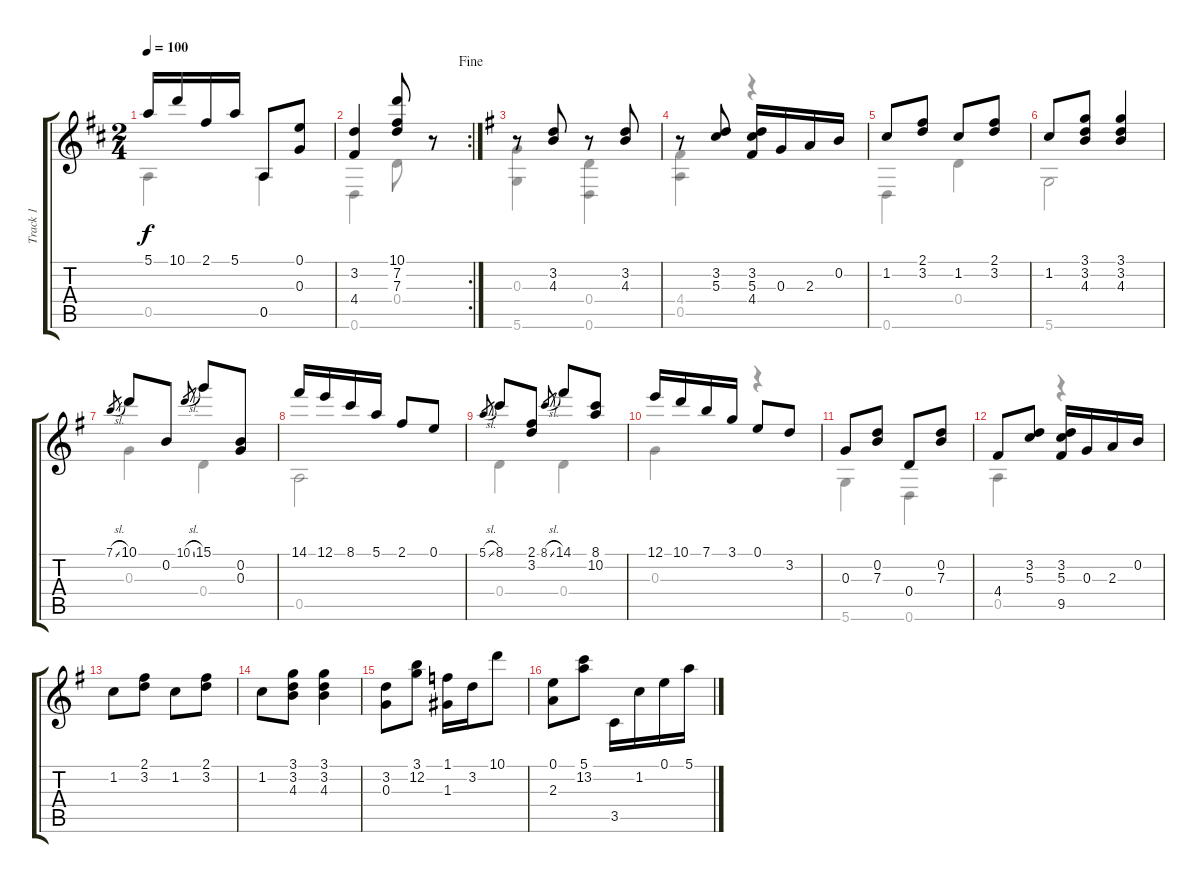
\track ("Track 1" "Track 1") {instrument acousticguitarsteel}
\staff {score tabs}
\tuning (E4 B3 G3 D3 A2 D2) {hide}
\voice
\ts (2 4)
\tempo 100
\clef g2
\ks d
5.1.16{dy f} 10.1.16 2.1.16 5.1.16 0.5.8 (0.1 0.3).8 |
\rc 2
\jump fine
(3.2 4.4).4 (10.1 7.2 7.3).8 r.8 |
\ks g
r.8 (3.2 4.3).8 r.8 (3.2 4.3).8 |
r.8 (3.2 5.3).8 (3.2 5.3 4.4).16 0.3.16 2.3.16 0.2.16 |
1.2.8 (2.1 3.2).8 1.2.8 (2.1 3.2).8 |
1.2.8 (3.1 3.2 4.3).8 (3.1 3.2 4.3).4 |
7.1{sl}.8{gr} 10.1.8 0.2.8 10.1{sl}.8{gr} 15.1.8 (0.2 0.3).8 |
14.1.16 12.1.16 8.1.16 5.1.16 2.1.8 0.1.8 |
5.1{sl}.8{gr} 8.1.8 (2.1 3.2).8 8.1{sl}.8{gr} 14.1.8 (8.1 10.2).8 |
12.1.16 10.1.16 7.1.16 3.1.16 0.1.8 3.2.8 |
0.3.8 (0.2 7.3).8 0.4.8 (0.2 7.3).8 |
4.4.8 (3.2 5.3).8 (3.2 5.3 9.5).16 0.3.16 2.3.16 0.2.16 |
1.2.8 (2.1 3.2).8 1.2.8 (2.1 3.2).8 |
1.2.8 (3.1 3.2 4.3).8 (3.1 3.2 4.3).4 |
(3.2 0.3).8 (3.1 12.2).8 (1.1 1.3).16 3.2.16 10.1.8 |
(0.1 2.3).8 (5.1 13.2).8 3.5.16 1.2.16 0.1.16 5.1.16
\voice
\clef g2
\ottava regular
\simile none
\ks d
0.5.4{dy f} 0.5.4 |
0.6.4 0.4.8 r.8 |
\ks g
(0.3 5.6).4 (0.4 0.6).4 |
(4.4 0.5).4 r.4 |
0.6.4 0.4.4 |
5.6.2 |
0.3.4 0.4.4 |
0.5.2 |
0.4.4 0.4.4 |
0.3.4 r.4 |
5.6.4 0.6.4 |
0.5.4 r.4 |
|
|
|
